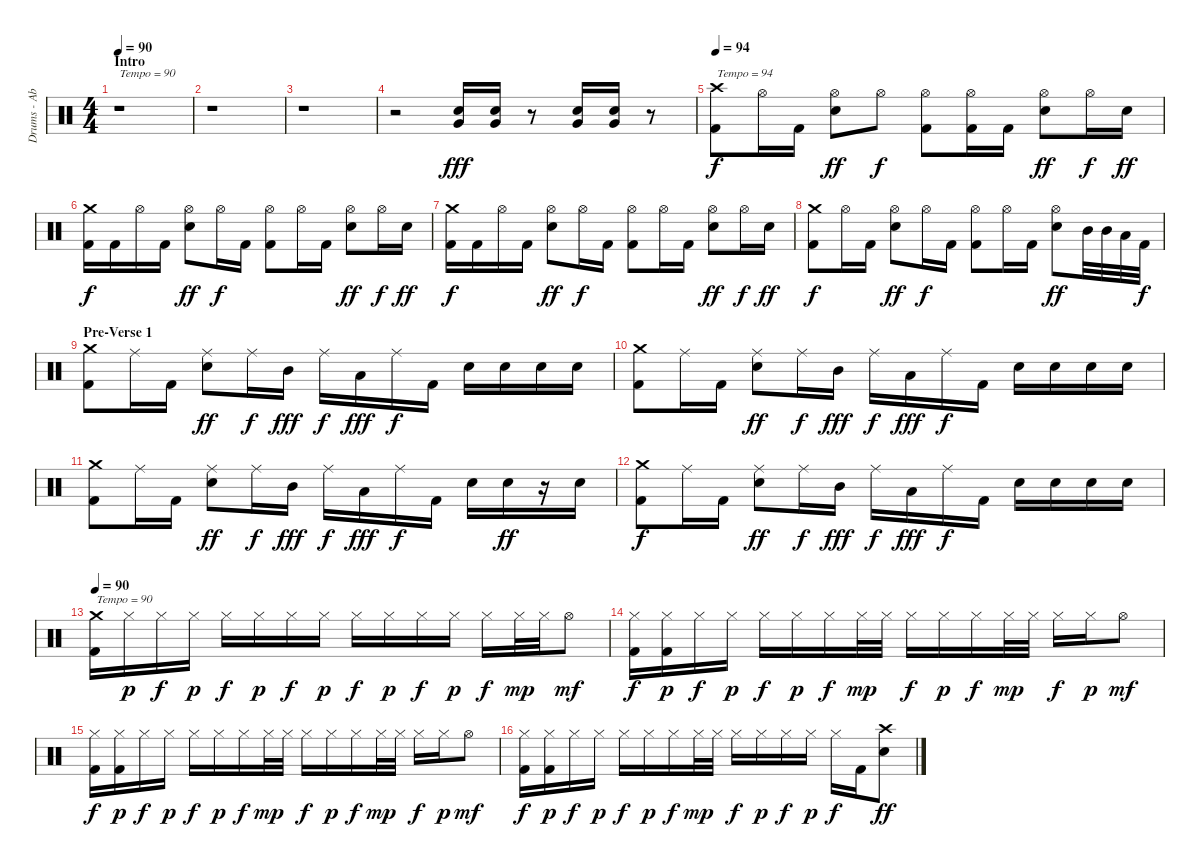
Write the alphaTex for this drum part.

\track ("Drums - Abe Cunningham" "Drums - Ab") {instrument percussion}
\staff {score}
\articulation defaults
\ts (4 4)
\section ("" "Intro")
\tempo 90
\clef neutral
\ks c
r.1{txt "Tempo = 90" dy fff} |
r.1 |
r.1 |
r.2 ("Electric Snare (hit)" "Very Low Tom (hit)").16 ("Electric Snare (hit)" "Very Low Tom (hit)").16 r.8 ("Electric Snare (hit)" "Very Low Tom (hit)").16 ("Electric Snare (hit)" "Very Low Tom (hit)").16 r.8 |
\tempo 94
("Crash high (hit)" "Kick (hit) 2").8{txt "Tempo = 94" dy f} "Hi-Hat (open)".16 "Kick (hit) 2".16 ("Hi-Hat (open)" "Electric Snare (hit)").8{dy ff} "Hi-Hat (open)".8{dy f} ("Hi-Hat (open)" "Kick (hit) 2").8 ("Hi-Hat (open)" "Kick (hit) 2").16 "Kick (hit) 2".16 ("Hi-Hat (open)" "Electric Snare (hit)").8{dy ff} "Hi-Hat (open)".16{dy f} "Electric Snare (hit)".16{dy ff} |
("Crash medium (hit)" "Kick (hit) 2").16{dy f} "Kick (hit) 2".16 "Hi-Hat (open)".16 "Kick (hit) 2".16 ("Hi-Hat (open)" "Electric Snare (hit)").8{dy ff} "Hi-Hat (open)".16{dy f} "Kick (hit) 2".16 ("Hi-Hat (open)" "Kick (hit) 2").8 "Hi-Hat (open)".16 "Kick (hit) 2".16 ("Hi-Hat (open)" "Electric Snare (hit)").8{dy ff} "Hi-Hat (open)".16{dy f} "Electric Snare (hit)".16{dy ff} |
("Crash medium (hit)" "Kick (hit) 2").16{dy f} "Kick (hit) 2".16 "Hi-Hat (open)".16 "Kick (hit) 2".16 ("Hi-Hat (open)" "Electric Snare (hit)").8{dy ff} "Hi-Hat (open)".16{dy f} "Kick (hit) 2".16 ("Hi-Hat (open)" "Kick (hit) 2").8 "Hi-Hat (open)".16 "Kick (hit) 2".16 ("Hi-Hat (open)" "Electric Snare (hit)").8{dy ff} "Hi-Hat (open)".16{dy f} "Electric Snare (hit)".16{dy ff} |
("Crash medium (hit)" "Kick (hit) 2").8{dy f} "Hi-Hat (open)".16 "Kick (hit) 2".16 ("Hi-Hat (open)" "Electric Snare (hit)").8{dy ff} "Hi-Hat (open)".16{dy f} "Kick (hit) 2".16 ("Hi-Hat (open)" "Kick (hit) 2").8 "Hi-Hat (open)".16 "Kick (hit) 2".16 ("Hi-Hat (open)" "Electric Snare (hit)").8{dy ff} "Mid Tom (hit)".32 "Mid Tom (hit)".32 "Low Tom (hit)".32 "Kick (hit) 2".32{dy f} |
\section ("" "Pre-Verse 1")
("Crash medium (hit)" "Kick (hit) 2").8 "Ride (middle)".16 "Kick (hit) 2".16 ("Ride (middle)" "Electric Snare (hit)").8{dy ff} "Ride (middle)".16{dy f} "Mid Tom (hit)".16{dy fff} "Ride (middle)".16{dy f} "Low Tom (hit)".16{dy fff} "Ride (middle)".16{dy f} "Kick (hit) 2".16 "Electric Snare (hit)".16 "Electric Snare (hit)".16 "Electric Snare (hit)".16 "Electric Snare (hit)".16 |
("Crash medium (hit)" "Kick (hit) 2").8 "Ride (middle)".16 "Kick (hit) 2".16 ("Ride (middle)" "Electric Snare (hit)").8{dy ff} "Ride (middle)".16{dy f} "Mid Tom (hit)".16{dy fff} "Ride (middle)".16{dy f} "Low Tom (hit)".16{dy fff} "Ride (middle)".16{dy f} "Kick (hit) 2".16 "Electric Snare (hit)".16 "Electric Snare (hit)".16 "Electric Snare (hit)".16 "Electric Snare (hit)".16 |
("Crash medium (hit)" "Kick (hit) 2").8 "Ride (middle)".16 "Kick (hit) 2".16 ("Ride (middle)" "Electric Snare (hit)").8{dy ff} "Ride (middle)".16{dy f} "Mid Tom (hit)".16{dy fff} "Ride (middle)".16{dy f} "Low Tom (hit)".16{dy fff} "Ride (middle)".16{dy f} "Kick (hit) 2".16 "Electric Snare (hit)".16 "Electric Snare (hit)".16{dy ff} r.16 "Electric Snare (hit)".16 |
("Crash medium (hit)" "Kick (hit) 2").8{dy f} "Ride (middle)".16 "Kick (hit) 2".16 ("Ride (middle)" "Electric Snare (hit)").8{dy ff} "Ride (middle)".16{dy f} "Mid Tom (hit)".16{dy fff} "Ride (middle)".16{dy f} "Low Tom (hit)".16{dy fff} "Ride (middle)".16{dy f} "Kick (hit) 2".16 "Electric Snare (hit)".16 "Electric Snare (hit)".16 "Electric Snare (hit)".16 "Electric Snare (hit)".16 |
\tempo 90
("Crash medium (hit)" "Kick (hit) 2").16{txt "Tempo = 90"} "Hi-Hat (closed)".16{dy p} "Hi-Hat (closed)".16{dy f} "Hi-Hat (closed)".16{dy p} "Hi-Hat (closed)".16{dy f} "Hi-Hat (closed)".16{dy p} "Hi-Hat (closed)".16{dy f} "Hi-Hat (closed)".16{dy p} "Hi-Hat (closed)".16{dy f} "Hi-Hat (closed)".16{dy p} "Hi-Hat (closed)".16{dy f} "Hi-Hat (closed)".16{dy p} "Hi-Hat (closed)".16{dy f} "Hi-Hat (closed)".32{dy mp} "Hi-Hat (closed)".32 "Hi-Hat (open)".8{dy mf} |
("Hi-Hat (closed)" "Kick (hit) 2").16{dy f} ("Hi-Hat (closed)" "Kick (hit) 2").16{dy p} "Hi-Hat (closed)".16{dy f} "Hi-Hat (closed)".16{dy p} "Hi-Hat (closed)".16{dy f} "Hi-Hat (closed)".16{dy p} "Hi-Hat (closed)".16{dy f} "Hi-Hat (closed)".32{dy mp} "Hi-Hat (closed)".32 "Hi-Hat (closed)".16{dy f} "Hi-Hat (closed)".16{dy p} "Hi-Hat (closed)".16{dy f} "Hi-Hat (closed)".32{dy mp} "Hi-Hat (closed)".32 "Hi-Hat (closed)".16{dy f} "Hi-Hat (closed)".16{dy p} "Hi-Hat (open)".8{dy mf} |
("Hi-Hat (closed)" "Kick (hit) 2").16{dy f} ("Hi-Hat (closed)" "Kick (hit) 2").16{dy p} "Hi-Hat (closed)".16{dy f} "Hi-Hat (closed)".16{dy p} "Hi-Hat (closed)".16{dy f} "Hi-Hat (closed)".16{dy p} "Hi-Hat (closed)".16{dy f} "Hi-Hat (closed)".32{dy mp} "Hi-Hat (closed)".32 "Hi-Hat (closed)".16{dy f} "Hi-Hat (closed)".16{dy p} "Hi-Hat (closed)".16{dy f} "Hi-Hat (closed)".32{dy mp} "Hi-Hat (closed)".32 "Hi-Hat (closed)".16{dy f} "Hi-Hat (closed)".16{dy p} "Hi-Hat (open)".8{dy mf} |
("Hi-Hat (closed)" "Kick (hit) 2").16{dy f} ("Hi-Hat (closed)" "Kick (hit) 2").16{dy p} "Hi-Hat (closed)".16{dy f} "Hi-Hat (closed)".16{dy p} "Hi-Hat (closed)".16{dy f} "Hi-Hat (closed)".16{dy p} "Hi-Hat (closed)".16{dy f} "Hi-Hat (closed)".32{dy mp} "Hi-Hat (closed)".32 "Hi-Hat (closed)".16{dy f} "Hi-Hat (closed)".16{dy p} "Hi-Hat (closed)".16{dy f} "Hi-Hat (closed)".16{dy p} "Hi-Hat (closed)".16{dy f} "Kick (hit) 2".16 ("Crash high (hit)" "Electric Snare (hit)").8{dy ff}
